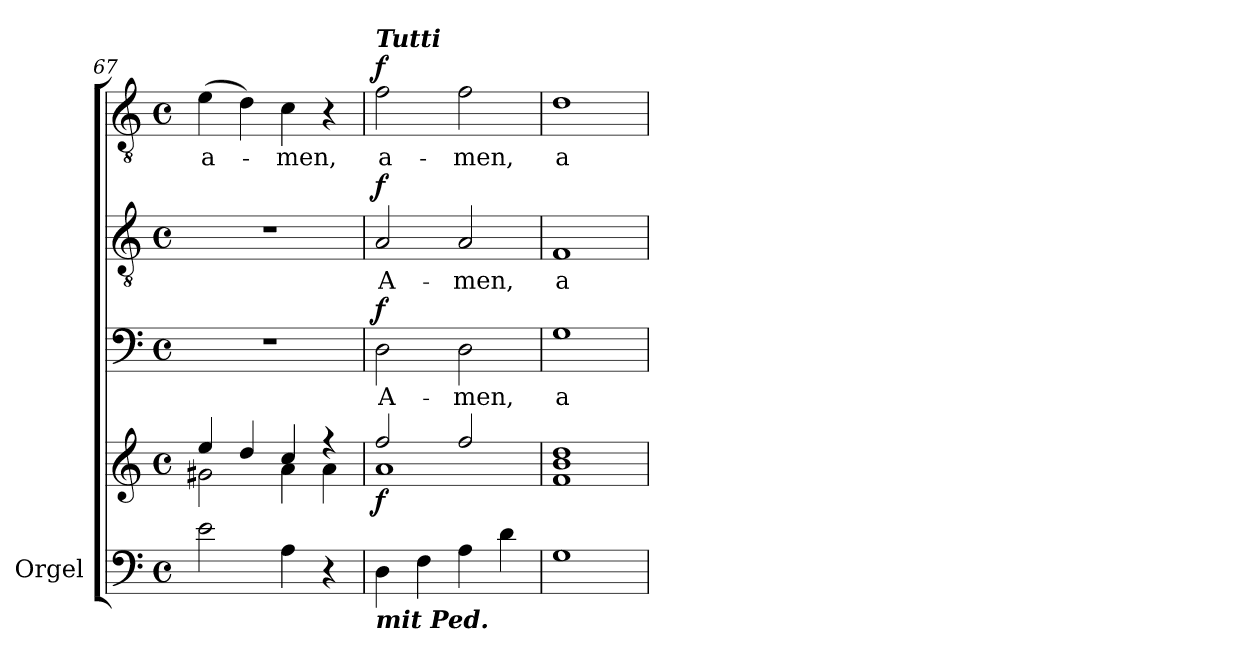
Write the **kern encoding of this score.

**kern	**kern	**dynam	**kern	**text	**dynam	**kern	**text	**dynam	**kern	**text	**dynam
*part4	*part4	*part4	*part3	*part3	*part3	*part2	*part2	*part2	*part1	*part1	*part1
*staff5	*staff4	*staff4/5	*staff3	*staff3	*staff3	*staff2	*staff2	*staff2	*staff1	*staff1	*staff1
*I"Orgel	*	*	*	*	*	*	*	*	*	*	*
*I'Org.	*	*	*	*	*	*	*	*	*	*	*
*clefF4	*clefG2	*	*clefF4	*	*	*clefGv2	*	*	*clefGv2	*	*
*k[]	*k[]	*	*k[]	*	*	*k[]	*	*	*k[]	*	*
*C:	*C:	*	*C:	*	*	*C:	*	*	*C:	*	*
*M4/4	*M4/4	*	*M4/4	*	*	*M4/4	*	*	*M4/4	*	*
*met(c)	*met(c)	*	*met(c)	*	*	*met(c)	*	*	*met(c)	*	*
=67	=67	=67	=67	=67	=67	=67	=67	=67	=67	=67	=67
*	*^	*	*	*	*	*	*	*	*	*	*
!	!	!	!	!	!	!	!	!	!	!	!LO:LY:b	!
2e\	4ee/	2g#X\	.	1r	.	.	1r	.	.	(>4e\	a-	.
.	4dd/	.	.	.	.	.	.	.	.	4d\)	.	.
!	!	!	!	!	!	!	!	!	!	!	!LO:LY:b	!
4A\	4cc/	4a\	.	.	.	.	.	.	.	4c\	-men,	.
4r	4rff	4a\	.	.	.	.	.	.	.	4r	.	.
=68	=68	=68	=68	=68	=68	=68	=68	=68	=68	=68	=68	=68
!	!	!	!	!	!	!	!	!	!	!LO:TX:a:Bi:t=Tutti	!	!
!LO:TX:b:Bi:t=mit Ped.	!	!	!	!	!	!	!	!	!	!	!	!
!	!	!	!LO:DY:b	!	!LO:LY:b	!LO:DY:a	!	!LO:LY:b	!LO:DY:a	!	!LO:LY:b	!LO:DY:a
4D\	2ff/	1a	f	2D\	A-	f	2A/	A-	f	2f\	a-	f
4F\	.	.	.	.	.	.	.	.	.	.	.	.
!	!	!	!	!	!LO:LY:b	!	!	!LO:LY:b	!	!	!LO:LY:b	!
4A\	2ff/	.	.	2D\	-men,	.	2A/	-men,	.	2f\	-men,	.
4d\	.	.	.	.	.	.	.	.	.	.	.	.
=69	=69	=69	=69	=69	=69	=69	=69	=69	=69	=69	=69	=69
!	!	!	!	!	!LO:LY:b	!	!	!LO:LY:b	!	!	!LO:LY:b	!
1G	1b 1dd	1f	.	1G	a-	.	1F	a-	.	1d	a-	.
*	*v	*v	*	*	*	*	*	*	*	*	*	*
=	=	=	=	=	=	=	=	=	=	=	=
*-	*-	*-	*-	*-	*-	*-	*-	*-	*-	*-	*-
